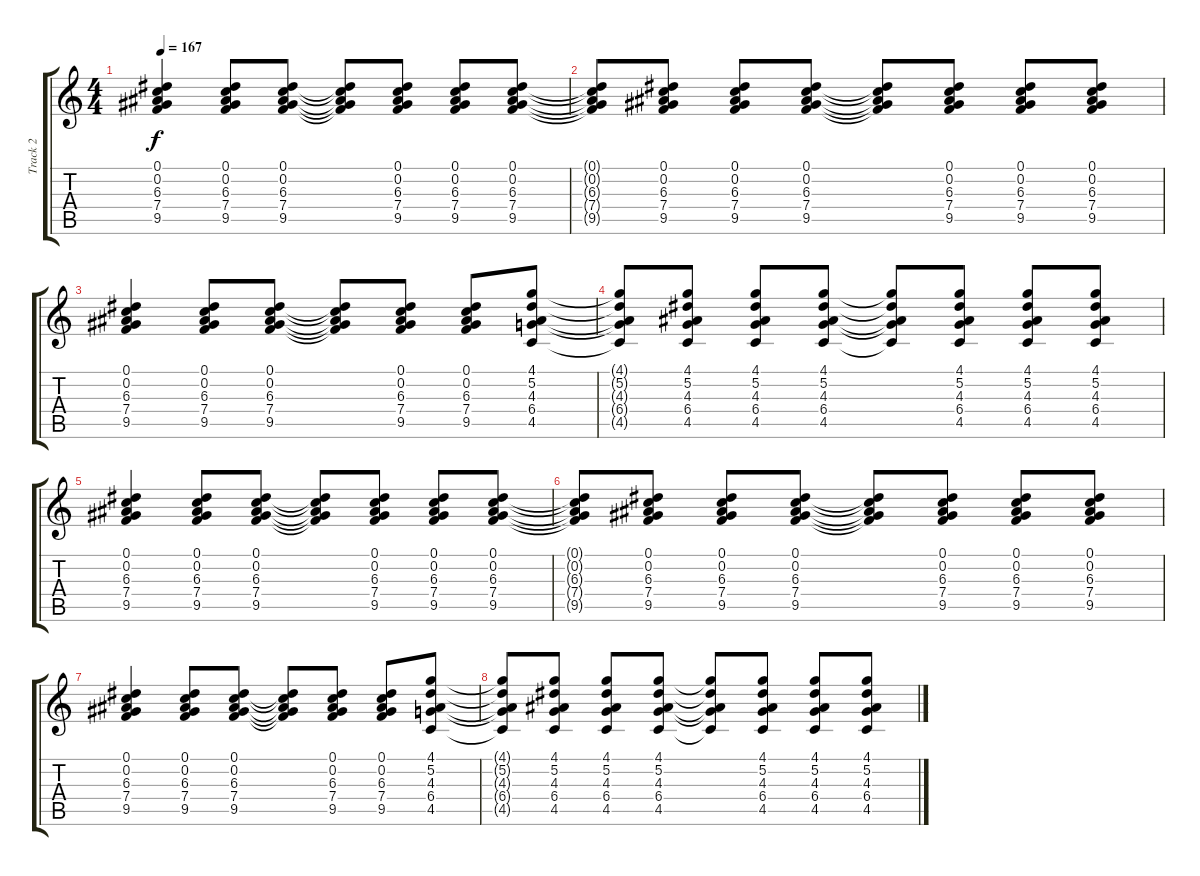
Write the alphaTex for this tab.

\track ("Track 2" "Track 2") {instrument distortionguitar}
\staff {score tabs}
\tuning (Eb4 Bb3 Gb3 Db3 Ab2 Eb2) {hide}
\ts (4 4)
\tempo 167
\clef g2
\ks c
(0.1 0.2 6.3 7.4 9.5).4{dy f} (0.1 0.2 6.3 7.4 9.5).8 (0.1 0.2 6.3 7.4 9.5).8 (0.1{t} 0.2{t} 6.3{t} 7.4{t} 9.5{t}).8 (0.1 0.2 6.3 7.4 9.5).8 (0.1 0.2 6.3 7.4 9.5).8 (0.1 0.2 6.3 7.4 9.5).8 |
(0.1{t} 0.2{t} 6.3{t} 7.4{t} 9.5{t}).8 (0.1 0.2 6.3 7.4 9.5).8 (0.1 0.2 6.3 7.4 9.5).8 (0.1 0.2 6.3 7.4 9.5).8 (0.1{t} 0.2{t} 6.3{t} 7.4{t} 9.5{t}).8 (0.1 0.2 6.3 7.4 9.5).8 (0.1 0.2 6.3 7.4 9.5).8 (0.1 0.2 6.3 7.4 9.5).8 |
(0.1 0.2 6.3 7.4 9.5).4 (0.1 0.2 6.3 7.4 9.5).8 (0.1 0.2 6.3 7.4 9.5).8 (0.1{t} 0.2{t} 6.3{t} 7.4{t} 9.5{t}).8 (0.1 0.2 6.3 7.4 9.5).8 (0.1 0.2 6.3 7.4 9.5).8 (4.1 5.2 4.3 6.4 4.5).8 |
(4.1{t} 5.2{t} 4.3{t} 6.4{t} 4.5{t}).8 (4.1 5.2 4.3 6.4 4.5).8 (4.1 5.2 4.3 6.4 4.5).8 (4.1 5.2 4.3 6.4 4.5).8 (4.1{t} 5.2{t} 4.3{t} 6.4{t} 4.5{t}).8 (4.1 5.2 4.3 6.4 4.5).8 (4.1 5.2 4.3 6.4 4.5).8 (4.1 5.2 4.3 6.4 4.5).8 |
(0.1 0.2 6.3 7.4 9.5).4 (0.1 0.2 6.3 7.4 9.5).8 (0.1 0.2 6.3 7.4 9.5).8 (0.1{t} 0.2{t} 6.3{t} 7.4{t} 9.5{t}).8 (0.1 0.2 6.3 7.4 9.5).8 (0.1 0.2 6.3 7.4 9.5).8 (0.1 0.2 6.3 7.4 9.5).8 |
(0.1{t} 0.2{t} 6.3{t} 7.4{t} 9.5{t}).8 (0.1 0.2 6.3 7.4 9.5).8 (0.1 0.2 6.3 7.4 9.5).8 (0.1 0.2 6.3 7.4 9.5).8 (0.1{t} 0.2{t} 6.3{t} 7.4{t} 9.5{t}).8 (0.1 0.2 6.3 7.4 9.5).8 (0.1 0.2 6.3 7.4 9.5).8 (0.1 0.2 6.3 7.4 9.5).8 |
(0.1 0.2 6.3 7.4 9.5).4 (0.1 0.2 6.3 7.4 9.5).8 (0.1 0.2 6.3 7.4 9.5).8 (0.1{t} 0.2{t} 6.3{t} 7.4{t} 9.5{t}).8 (0.1 0.2 6.3 7.4 9.5).8 (0.1 0.2 6.3 7.4 9.5).8 (4.1 5.2 4.3 6.4 4.5).8 |
(4.1{t} 5.2{t} 4.3{t} 6.4{t} 4.5{t}).8 (4.1 5.2 4.3 6.4 4.5).8 (4.1 5.2 4.3 6.4 4.5).8 (4.1 5.2 4.3 6.4 4.5).8 (4.1{t} 5.2{t} 4.3{t} 6.4{t} 4.5{t}).8 (4.1 5.2 4.3 6.4 4.5).8 (4.1 5.2 4.3 6.4 4.5).8 (4.1 5.2 4.3 6.4 4.5).8
